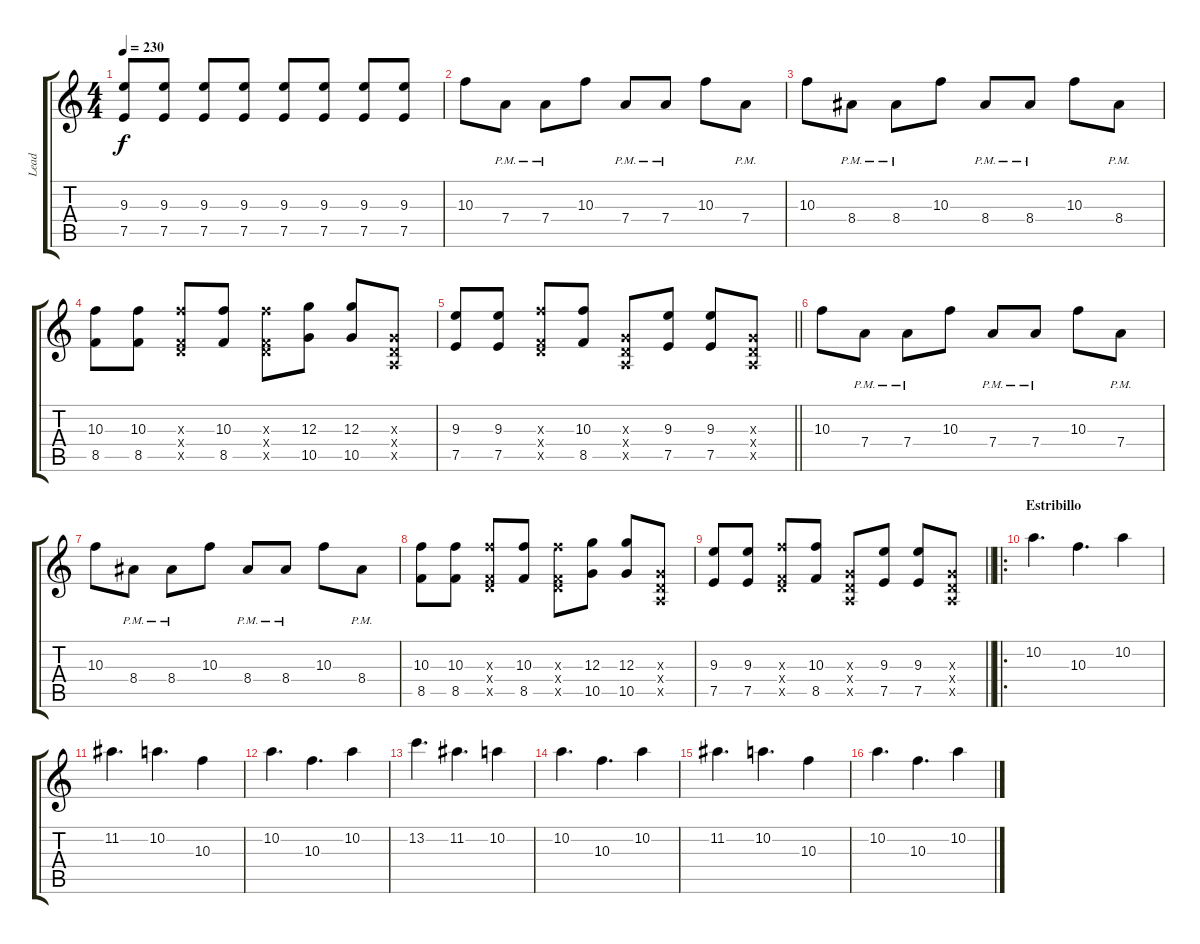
\track ("Lead" "Lead") {instrument distortionguitar}
\staff {score tabs}
\tuning (E4 B3 G3 D3 A2 E2) {hide}
\ts (4 4)
\tempo 230
\clef g2
\ks c
(9.3 7.5).8{dy f} (9.3 7.5).8 (9.3 7.5).8 (9.3 7.5).8 (9.3 7.5).8 (9.3 7.5).8 (9.3 7.5).8 (9.3 7.5).8 |
10.3.8 7.4{pm}.8 7.4{pm}.8 10.3.8 7.4{pm}.8 7.4{pm}.8 10.3.8 7.4{pm}.8 |
10.3.8 8.4{pm}.8 8.4{pm}.8 10.3.8 8.4{pm}.8 8.4{pm}.8 10.3.8 8.4{pm}.8 |
(10.3 8.5).8 (10.3 8.5).8 (10.3{x} 0.4{x} 8.5{x}).8 (10.3 8.5).8 (10.3{x} 0.4{x} 8.5{x}).8 (12.3 10.5).8 (12.3 10.5).8 (0.3{x} 0.4{x} 0.5{x}).8 |
\barLineRight lightlight
(9.3 7.5).8 (9.3 7.5).8 (10.3{x} 0.4{x} 8.5{x}).8 (10.3 8.5).8 (0.3{x} 0.4{x} 0.5{x}).8 (9.3 7.5).8 (9.3 7.5).8 (0.3{x} 0.4{x} 0.5{x}).8 |
10.3.8 7.4{pm}.8 7.4{pm}.8 10.3.8 7.4{pm}.8 7.4{pm}.8 10.3.8 7.4{pm}.8 |
10.3.8 8.4{pm}.8 8.4{pm}.8 10.3.8 8.4{pm}.8 8.4{pm}.8 10.3.8 8.4{pm}.8 |
(10.3 8.5).8 (10.3 8.5).8 (10.3{x} 0.4{x} 8.5{x}).8 (10.3 8.5).8 (10.3{x} 0.4{x} 8.5{x}).8 (12.3 10.5).8 (12.3 10.5).8 (0.3{x} 0.4{x} 0.5{x}).8 |
\barLineRight lightlight
(9.3 7.5).8 (9.3 7.5).8 (10.3{x} 0.4{x} 8.5{x}).8 (10.3 8.5).8 (0.3{x} 0.4{x} 0.5{x}).8 (9.3 7.5).8 (9.3 7.5).8 (0.3{x} 0.4{x} 0.5{x}).8 |
\ro
\section ("" "Estribillo")
10.2.4{d} 10.3.4{d} 10.2.4 |
11.2.4{d} 10.2.4{d} 10.3.4 |
10.2.4{d} 10.3.4{d} 10.2.4 |
13.2.4{d} 11.2.4{d} 10.2.4 |
10.2.4{d} 10.3.4{d} 10.2.4 |
11.2.4{d} 10.2.4{d} 10.3.4 |
10.2.4{d} 10.3.4{d} 10.2.4
